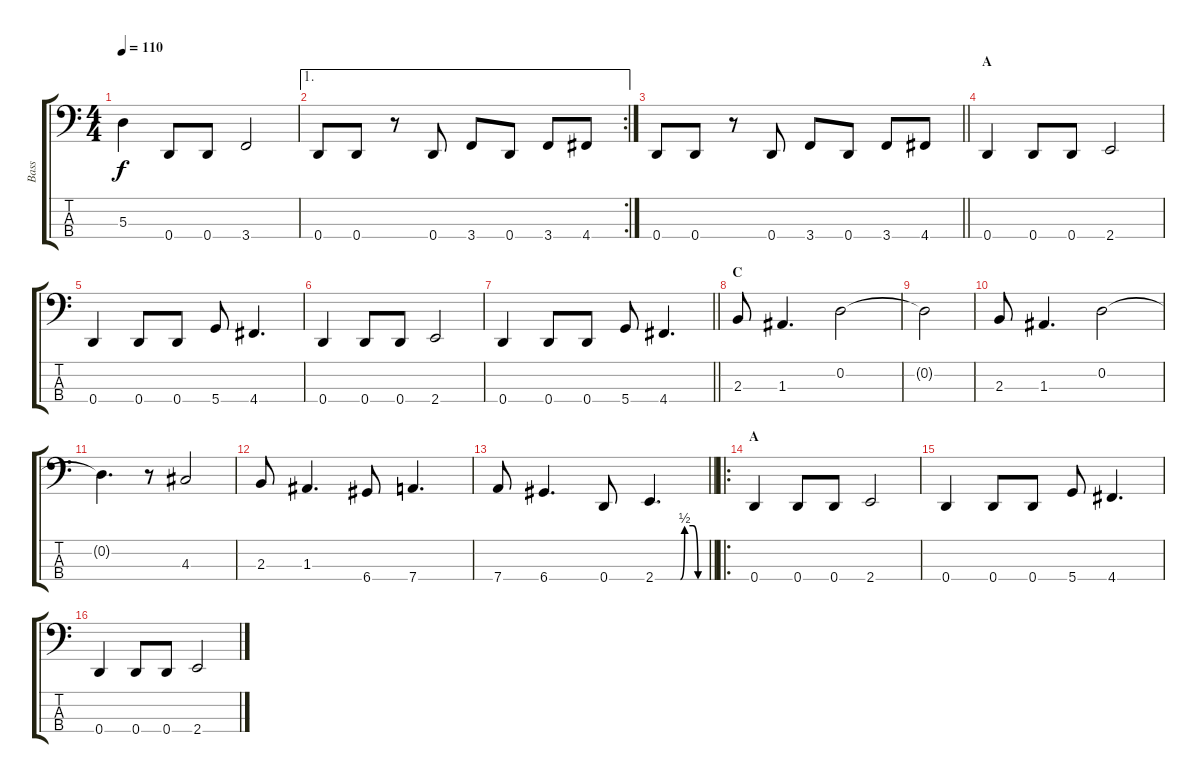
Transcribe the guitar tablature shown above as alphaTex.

\track ("Bass" "Bass") {instrument electricbassfinger}
\staff {score tabs}
\tuning (G2 D2 A1 D1) {hide}
\ts (4 4)
\tempo 110
\clef f4
\ks c
5.3.4{dy f} 0.4.8 0.4.8 3.4.2 |
\ae 1
\rc 2
0.4.8 0.4.8 r.8 0.4.8 3.4.8 0.4.8 3.4.8 4.4.8 |
\barLineRight lightlight
0.4.8 0.4.8 r.8 0.4.8 3.4.8 0.4.8 3.4.8 4.4.8 |
\section ("" "A")
0.4.4 0.4.8 0.4.8 2.4.2 |
0.4.4 0.4.8 0.4.8 5.4.8 4.4.4{d} |
0.4.4 0.4.8 0.4.8 2.4.2 |
\barLineRight lightlight
0.4.4 0.4.8 0.4.8 5.4.8 4.4.4{d} |
\section ("" "C")
2.3.8 1.3.4{d} 0.2.2 |
0.2{t}.2 |
2.3.8 1.3.4{d} 0.2.2 |
0.2{t}.4{d} r.8 4.3.2 |
2.3.8 1.3.4{d} 6.4.8 7.4.4{d} |
\barLineRight lightlight
7.4.8 6.4.4{d} 0.4.8 2.4{be (custom 0 0 15 0 30 0 35 2 45 2 51 0 60 0)}.4{d} |
\ro
\section ("" "A")
0.4.4 0.4.8 0.4.8 2.4.2 |
0.4.4 0.4.8 0.4.8 5.4.8 4.4.4{d} |
0.4.4 0.4.8 0.4.8 2.4.2
